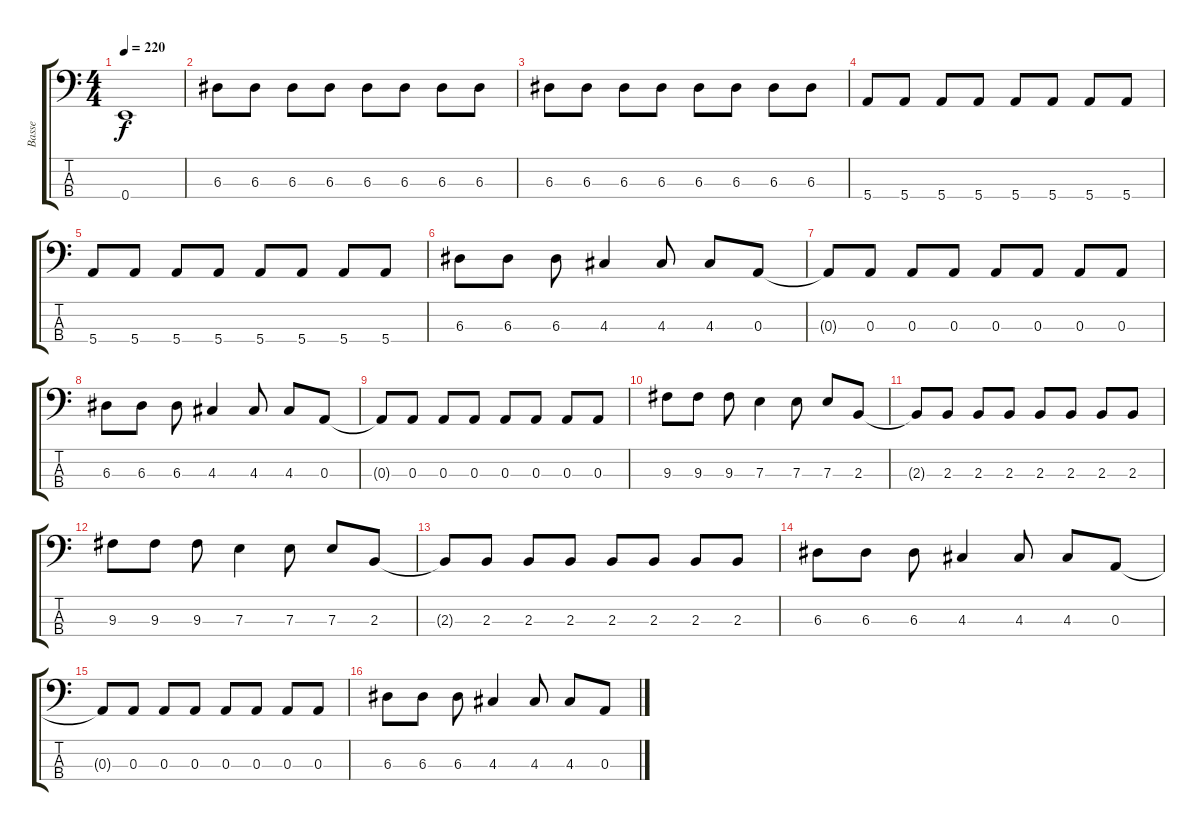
\track ("Basse" "Basse") {instrument electricbasspick}
\staff {score tabs}
\tuning (G2 D2 A1 E1) {hide}
\ts (4 4)
\tempo 220
\clef f4
\ks c
0.4{t}.1{dy f} |
6.3.8 6.3.8 6.3.8 6.3.8 6.3.8 6.3.8 6.3.8 6.3.8 |
6.3.8 6.3.8 6.3.8 6.3.8 6.3.8 6.3.8 6.3.8 6.3.8 |
5.4.8 5.4.8 5.4.8 5.4.8 5.4.8 5.4.8 5.4.8 5.4.8 |
5.4.8 5.4.8 5.4.8 5.4.8 5.4.8 5.4.8 5.4.8 5.4.8 |
6.3.8 6.3.8 6.3.8 4.3.4 4.3.8 4.3.8 0.3.8 |
0.3{t}.8 0.3.8 0.3.8 0.3.8 0.3.8 0.3.8 0.3.8 0.3.8 |
6.3.8 6.3.8 6.3.8 4.3.4 4.3.8 4.3.8 0.3.8 |
0.3{t}.8 0.3.8 0.3.8 0.3.8 0.3.8 0.3.8 0.3.8 0.3.8 |
9.3.8 9.3.8 9.3.8 7.3.4 7.3.8 7.3.8 2.3.8 |
2.3{t}.8 2.3.8 2.3.8 2.3.8 2.3.8 2.3.8 2.3.8 2.3.8 |
9.3.8 9.3.8 9.3.8 7.3.4 7.3.8 7.3.8 2.3.8 |
2.3{t}.8 2.3.8 2.3.8 2.3.8 2.3.8 2.3.8 2.3.8 2.3.8 |
6.3.8 6.3.8 6.3.8 4.3.4 4.3.8 4.3.8 0.3.8 |
0.3{t}.8 0.3.8 0.3.8 0.3.8 0.3.8 0.3.8 0.3.8 0.3.8 |
6.3.8 6.3.8 6.3.8 4.3.4 4.3.8 4.3.8 0.3.8
